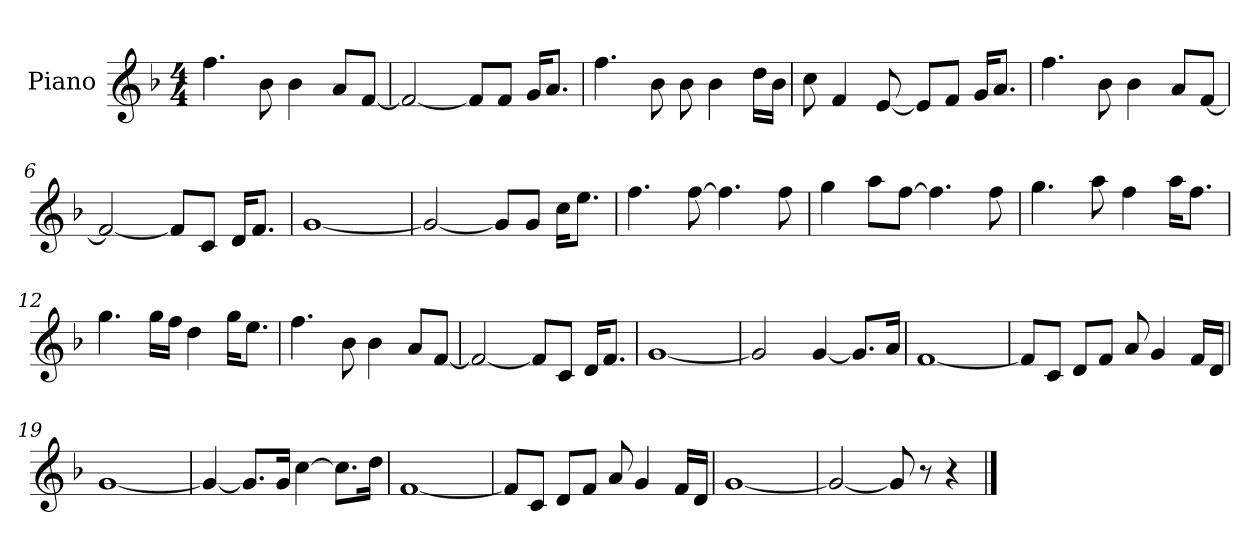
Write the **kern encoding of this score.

**kern
*part1
*staff1
*I"Piano
*I'Pno
*clefG2
*k[b-]
*F:
*M4/4
=1
4.ff\
8b-\
4b-\
8a/L
[8f/J
=2
2f/_
8f/L]
8f/J
16g/KL
8.a/J
=3
4.ff\
8b-\
8b-\
4b-\
16dd\LL
16b-\JJ
=4
8cc\
4f/
[8e/
8e/L]
8f/J
16g/KL
8.a/J
=5
4.ff\
8b-\
4b-\
8a/L
[8f/J
=6
2f/_
8f/L]
8c/J
16d/KL
8.f/J
=7
[1g
=8
2g/_
8g/L]
8g/J
16cc\KL
8.ee\J
=9
4.ff\
[8ff\
4.ff\]
8ff\
=10
4gg\
8aa\L
[8ff\J
4.ff\]
8ff\
=11
4.gg\
8aa\
4ff\
16aa\KL
8.ff\J
=12
4.gg\
16gg\LL
16ff\JJ
4dd\
16gg\KL
8.ee\J
=13
4.ff\
8b-\
4b-\
8a/L
[8f/J
=14
2f/_
8f/L]
8c/J
16d/KL
8.f/J
=15
[1g
=16
2g/]
[4g/
8.g/L]
16a/Jk
=17
[1f
=18
8f/L]
8c/J
8d/L
8f/J
8a/
4g/
16f/LL
16d/JJ
=19
[1g
=20
4g/_
8.g/L]
16g/Jk
[4cc\
8.cc\L]
16dd\Jk
=21
[1f
=22
8f/L]
8c/J
8d/L
8f/J
8a/
4g/
16f/LL
16d/JJ
=23
[1g
=24
2g/_
8g/]
8r
4r
==
*-
